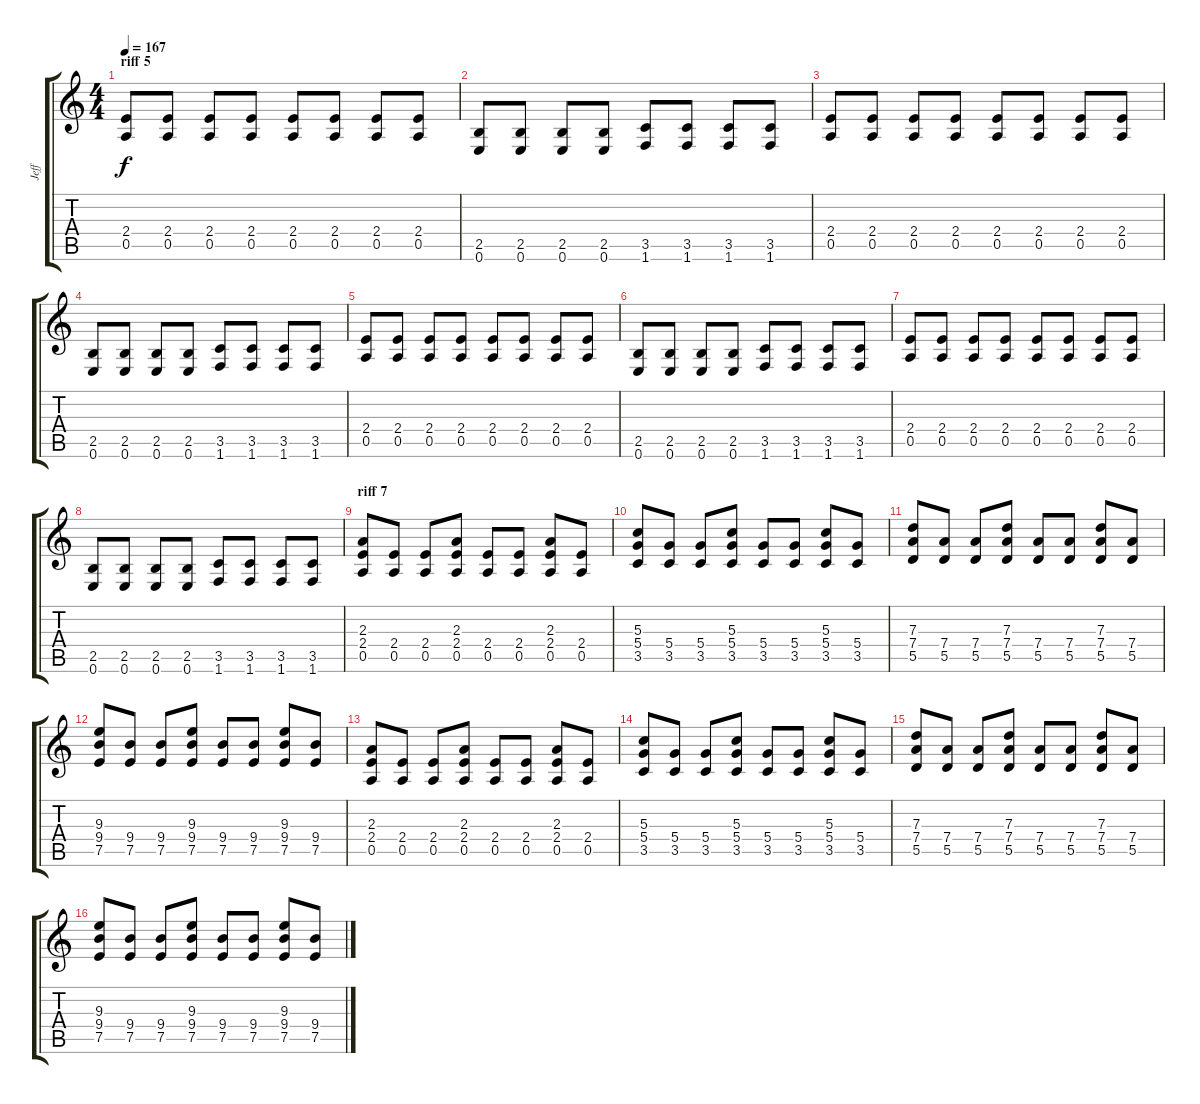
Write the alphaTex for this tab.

\track ("Jeff" "Jeff") {instrument distortionguitar}
\staff {score tabs}
\tuning (E4 B3 G3 D3 A2 E2) {hide}
\ts (4 4)
\section ("" "riff 5")
\tempo 167
\clef g2
\ks c
(2.4 0.5).8{dy f} (2.4 0.5).8 (2.4 0.5).8 (2.4 0.5).8 (2.4 0.5).8 (2.4 0.5).8 (2.4 0.5).8 (2.4 0.5).8 |
(2.5 0.6).8 (2.5 0.6).8 (2.5 0.6).8 (2.5 0.6).8 (3.5 1.6).8 (3.5 1.6).8 (3.5 1.6).8 (3.5 1.6).8 |
(2.4 0.5).8 (2.4 0.5).8 (2.4 0.5).8 (2.4 0.5).8 (2.4 0.5).8 (2.4 0.5).8 (2.4 0.5).8 (2.4 0.5).8 |
(2.5 0.6).8 (2.5 0.6).8 (2.5 0.6).8 (2.5 0.6).8 (3.5 1.6).8 (3.5 1.6).8 (3.5 1.6).8 (3.5 1.6).8 |
(2.4 0.5).8 (2.4 0.5).8 (2.4 0.5).8 (2.4 0.5).8 (2.4 0.5).8 (2.4 0.5).8 (2.4 0.5).8 (2.4 0.5).8 |
(2.5 0.6).8 (2.5 0.6).8 (2.5 0.6).8 (2.5 0.6).8 (3.5 1.6).8 (3.5 1.6).8 (3.5 1.6).8 (3.5 1.6).8 |
(2.4 0.5).8 (2.4 0.5).8 (2.4 0.5).8 (2.4 0.5).8 (2.4 0.5).8 (2.4 0.5).8 (2.4 0.5).8 (2.4 0.5).8 |
(2.5 0.6).8 (2.5 0.6).8 (2.5 0.6).8 (2.5 0.6).8 (3.5 1.6).8 (3.5 1.6).8 (3.5 1.6).8 (3.5 1.6).8 |
\section ("" "riff 7")
(2.3 2.4 0.5).8 (2.4 0.5).8 (2.4 0.5).8 (2.3 2.4 0.5).8 (2.4 0.5).8 (2.4 0.5).8 (2.3 2.4 0.5).8 (2.4 0.5).8 |
(5.3 5.4 3.5).8 (5.4 3.5).8 (5.4 3.5).8 (5.3 5.4 3.5).8 (5.4 3.5).8 (5.4 3.5).8 (5.3 5.4 3.5).8 (5.4 3.5).8 |
(7.3 7.4 5.5).8 (7.4 5.5).8 (7.4 5.5).8 (7.3 7.4 5.5).8 (7.4 5.5).8 (7.4 5.5).8 (7.3 7.4 5.5).8 (7.4 5.5).8 |
(9.3 9.4 7.5).8 (9.4 7.5).8 (9.4 7.5).8 (9.3 9.4 7.5).8 (9.4 7.5).8 (9.4 7.5).8 (9.3 9.4 7.5).8 (9.4 7.5).8 |
(2.3 2.4 0.5).8 (2.4 0.5).8 (2.4 0.5).8 (2.3 2.4 0.5).8 (2.4 0.5).8 (2.4 0.5).8 (2.3 2.4 0.5).8 (2.4 0.5).8 |
(5.3 5.4 3.5).8 (5.4 3.5).8 (5.4 3.5).8 (5.3 5.4 3.5).8 (5.4 3.5).8 (5.4 3.5).8 (5.3 5.4 3.5).8 (5.4 3.5).8 |
(7.3 7.4 5.5).8 (7.4 5.5).8 (7.4 5.5).8 (7.3 7.4 5.5).8 (7.4 5.5).8 (7.4 5.5).8 (7.3 7.4 5.5).8 (7.4 5.5).8 |
(9.3 9.4 7.5).8 (9.4 7.5).8 (9.4 7.5).8 (9.3 9.4 7.5).8 (9.4 7.5).8 (9.4 7.5).8 (9.3 9.4 7.5).8 (9.4 7.5).8
